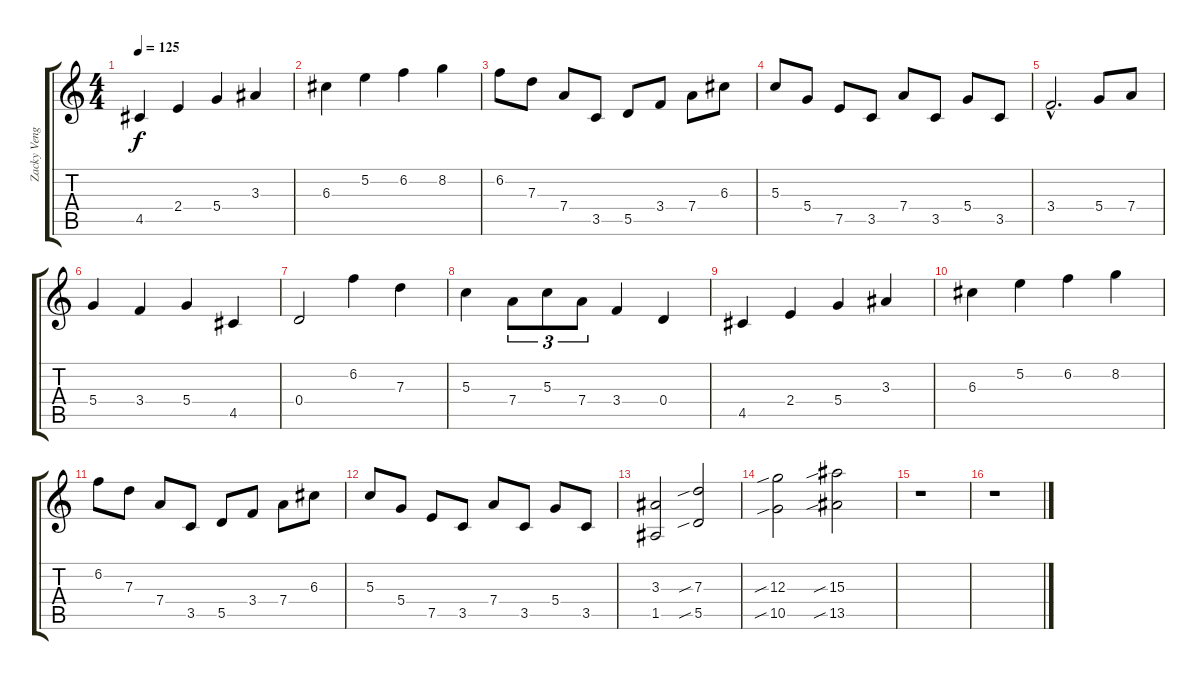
\track ("Zacky Vengence" "Zacky Veng") {instrument distortionguitar}
\staff {score tabs}
\tuning (E4 B3 G3 D3 A2 D2) {hide}
\ts (4 4)
\tempo 125
\clef g2
\ks c
4.5.4{dy f} 2.4.4 5.4.4 3.3.4 |
6.3.4 5.2.4 6.2.4 8.2.4 |
6.2.8 7.3.8 7.4.8 3.5.8 5.5.8 3.4.8 7.4.8 6.3.8 |
5.3.8 5.4.8 7.5.8 3.5.8 7.4.8 3.5.8 5.4.8 3.5.8 |
3.4{hac}.2{d} 5.4.8 7.4.8 |
5.4.4 3.4.4 5.4.4 4.5.4 |
0.4.2 6.2.4 7.3.4 |
5.3.4 7.4.8{tu (3 2)} 5.3.8{tu (3 2)} 7.4.8{tu (3 2)} 3.4.4 0.4.4 |
4.5.4 2.4.4 5.4.4 3.3.4 |
6.3.4 5.2.4 6.2.4 8.2.4 |
6.2.8 7.3.8 7.4.8 3.5.8 5.5.8 3.4.8 7.4.8 6.3.8 |
5.3.8 5.4.8 7.5.8 3.5.8 7.4.8 3.5.8 5.4.8 3.5.8 |
(3.3 1.5).2 (7.3{sib} 5.5{sib}).2 |
(12.3{sib} 10.5{sib}).2 (15.3{sib} 13.5{sib}).2 |
r.1 |
r.1
